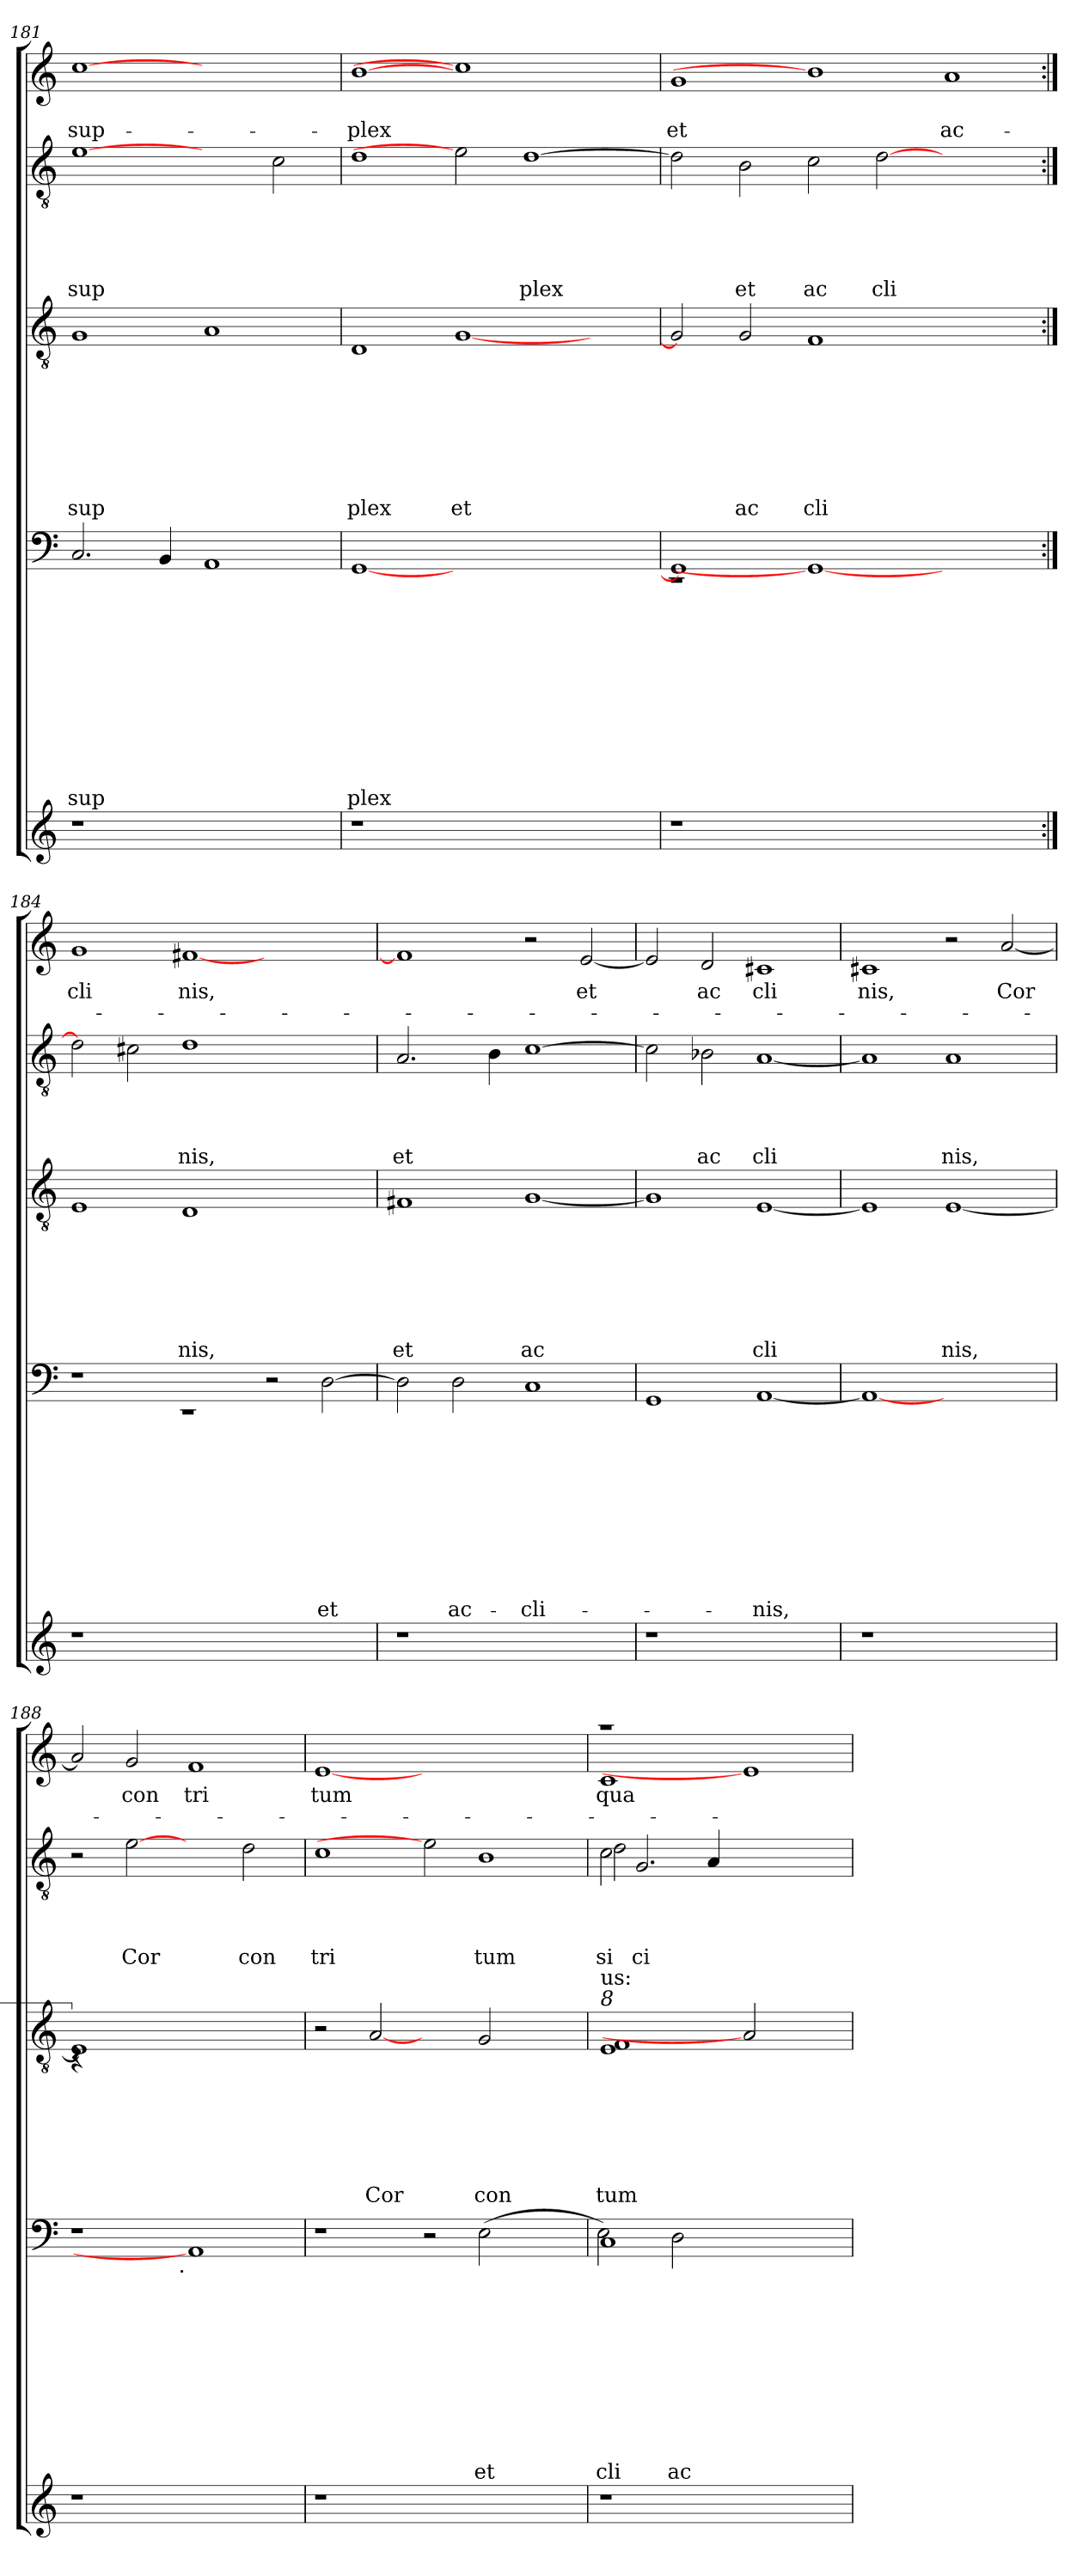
**kern	**kern	**text	**text	**text	**text	**text	**text	**text	**text	**text	**text	**text	**kern	**text	**text	**text	**text	**text	**text	**text	**text	**kern	**text	**text	**text	**text	**text	**kern	**text	**text
*part5	*part4	*part4	*part4	*part4	*part4	*part4	*part4	*part4	*part4	*part4	*part4	*part4	*part3	*part3	*part3	*part3	*part3	*part3	*part3	*part3	*part3	*part2	*part2	*part2	*part2	*part2	*part2	*part1	*part1	*part1
*staff5	*staff4	*staff4	*staff4	*staff4	*staff4	*staff4	*staff4	*staff4	*staff4	*staff4	*staff4	*staff4	*staff3	*staff3	*staff3	*staff3	*staff3	*staff3	*staff3	*staff3	*staff3	*staff2	*staff2	*staff2	*staff2	*staff2	*staff2	*staff1	*staff1	*staff1
*clefG2	*clefF4	*	*	*	*	*	*	*	*	*	*	*	*clefGv2	*	*	*	*	*	*	*	*	*clefGv2	*	*	*	*	*	*clefG2	*	*
*k[]	*k[]	*	*	*	*	*	*	*	*	*	*	*	*k[]	*	*	*	*	*	*	*	*	*k[]	*	*	*	*	*	*k[]	*	*
*C:	*C:	*	*	*	*	*	*	*	*	*	*	*	*C:	*	*	*	*	*	*	*	*	*C:	*	*	*	*	*	*C:	*	*
=181	=181	=181	=181	=181	=181	=181	=181	=181	=181	=181	=181	=181	=181	=181	=181	=181	=181	=181	=181	=181	=181	=181	=181	=181	=181	=181	=181	=181	=181	=181
!	!	!	!	!	!	!	!	!	!	!	!	!LO:LY:a	!	!	!	!	!	!	!	!	!LO:LY:b	!	!	!	!	!	!LO:LY:b	!	!	!LO:LY:b
1r	2.C/	.	.	.	.	.	.	.	.	.	.	sup	1G	.	.	.	.	.	.	.	sup	[1e	.	.	.	.	sup	[1cc	.	sup-
.	4BB/	.	.	.	.	.	.	.	.	.	.	.	.	.	.	.	.	.	.	.	.	.	.	.	.	.	.	.	.	.
1ryy	1AA	.	.	.	.	.	.	.	.	.	.	.	1A	.	.	.	.	.	.	.	.	2ryy	.	.	.	.	.	1ryy	.	.
.	.	.	.	.	.	.	.	.	.	.	.	.	.	.	.	.	.	.	.	.	.	2c\	.	.	.	.	.	.	.	.
=182	=182	=182	=182	=182	=182	=182	=182	=182	=182	=182	=182	=182	=182	=182	=182	=182	=182	=182	=182	=182	=182	=182	=182	=182	=182	=182	=182	=182	=182	=182
!	!	!	!	!	!	!	!	!	!	!	!	!LO:LY:a	!	!	!	!	!	!	!	!	!LO:LY:b	!	!	!	!	!	!	!	!	!LO:LY:b
1r	[<1GG	.	.	.	.	.	.	.	.	.	.	plex	1D	.	.	.	.	.	.	.	plex	1d	.	.	.	.	.	[1b	.	-plex
!	!	!	!	!	!	!	!	!	!	!	!	!	!	!	!	!	!	!	!	!	!LO:LY:b	!	!	!	!	!	!	!	!	!
1.ryy	1.ryy	.	.	.	.	.	.	.	.	.	.	.	[<1G	.	.	.	.	.	.	.	et	2e]	.	.	.	.	.	1cc]	.	.
!	!	!	!	!	!	!	!	!	!	!	!	!	!	!	!	!	!	!	!	!	!	!	!	!	!	!	!LO:LY:b	!	!	!
.	.	.	.	.	.	.	.	.	.	.	.	.	.	.	.	.	.	.	.	.	.	[>1d	.	.	.	.	plex	.	.	.
.	.	.	.	.	.	.	.	.	.	.	.	.	2ryy	.	.	.	.	.	.	.	.	.	.	.	.	.	.	2ryy	.	.
=183	=183	=183	=183	=183	=183	=183	=183	=183	=183	=183	=183	=183	=183	=183	=183	=183	=183	=183	=183	=183	=183	=183	=183	=183	=183	=183	=183	=183	=183	=183
*	*^	*	*	*	*	*	*	*	*	*	*	*	*	*	*	*	*	*	*	*	*	*	*	*	*	*	*	*	*	*
!	!	!	!	!	!	!	!	!	!	!	!	!	!	!	!	!	!	!	!	!	!	!	!	!	!	!	!	!	!	!	!LO:LY:b
1r	1GG]	1rEE	.	.	.	.	.	.	.	.	.	.	.	2G/]	.	.	.	.	.	.	.	.	2d\]	.	.	.	.	.	1g	.	et
!	!	!	!	!	!	!	!	!	!	!	!	!	!	!	!	!	!	!	!	!	!	!LO:LY:b	!	!	!	!	!	!LO:LY:b	!	!	!
.	.	.	.	.	.	.	.	.	.	.	.	.	.	2G/	.	.	.	.	.	.	.	ac	2B\	.	.	.	.	et	.	.	.
!	!	!	!	!	!	!	!	!	!	!	!	!	!	!	!	!	!	!	!	!	!	!LO:LY:b	!	!	!	!	!	!LO:LY:b	!	!	!
0ryy	1GG_	1ryy	.	.	.	.	.	.	.	.	.	.	.	1F	.	.	.	.	.	.	.	cli	2c\	.	.	.	.	ac	1b]	.	.
!	!	!	!	!	!	!	!	!	!	!	!	!	!	!	!	!	!	!	!	!	!	!	!	!	!	!	!	!LO:LY:b	!	!	!
.	.	.	.	.	.	.	.	.	.	.	.	.	.	.	.	.	.	.	.	.	.	.	[<2d\	.	.	.	.	cli	.	.	.
!	!	!	!	!	!	!	!	!	!	!	!	!	!	!	!	!	!	!	!	!	!	!	!	!	!	!	!	!	!	!	!LO:LY:b
.	1ryy	1ryy	.	.	.	.	.	.	.	.	.	.	.	1ryy	.	.	.	.	.	.	.	.	1ryy	.	.	.	.	.	1a	.	ac-
!!LO:LB:g=z
=184:|!	=184:|!	=184:|!	=184:|!	=184:|!	=184:|!	=184:|!	=184:|!	=184:|!	=184:|!	=184:|!	=184:|!	=184:|!	=184:|!	=184:|!	=184:|!	=184:|!	=184:|!	=184:|!	=184:|!	=184:|!	=184:|!	=184:|!	=184:|!	=184:|!	=184:|!	=184:|!	=184:|!	=184:|!	=184:|!	=184:|!	=184:|!
!	!	!	!	!	!	!	!	!	!	!	!	!	!	!	!	!	!	!	!	!	!	!	!	!	!	!	!	!	!	!LO:LY:b	!
*	*v	*v	*	*	*	*	*	*	*	*	*	*	*	*	*	*	*	*	*	*	*	*	*	*	*	*	*	*	*	*	*
1r	1r	.	.	.	.	.	.	.	.	.	.	.	1E	.	.	.	.	.	.	.	.	2d\]	.	.	.	.	.	1g	cli	.
.	.	.	.	.	.	.	.	.	.	.	.	.	.	.	.	.	.	.	.	.	.	2c#\	.	.	.	.	.	.	.	.
!	!	!	!	!	!	!	!	!	!	!	!	!	!	!	!	!	!	!	!	!LO:LY:b	!	!	!	!	!	!LO:LY:b	!	!	!LO:LY:b	!
0ryy	1rEE	.	.	.	.	.	.	.	.	.	.	.	1D	.	.	.	.	.	.	nis,	.	1d	.	.	.	nis,	.	[<1f#X	nis,	.
.	2r	.	.	.	.	.	.	.	.	.	.	.	1ryy	.	.	.	.	.	.	.	.	1ryy	.	.	.	.	.	1ryy	.	.
!	!	!	!	!	!	!	!	!	!	!	!LO:LY:b	!	!	!	!	!	!	!	!	!	!	!	!	!	!	!	!	!	!	!
.	[>2D\	.	.	.	.	.	.	.	.	.	et	.	.	.	.	.	.	.	.	.	.	.	.	.	.	.	.	.	.	.
=185	=185	=185	=185	=185	=185	=185	=185	=185	=185	=185	=185	=185	=185	=185	=185	=185	=185	=185	=185	=185	=185	=185	=185	=185	=185	=185	=185	=185	=185	=185
!	!	!	!	!	!	!	!	!	!	!	!	!	!	!	!	!	!	!	!	!LO:LY:b	!	!	!	!	!	!LO:LY:b	!	!	!	!
1r	2D\]	.	.	.	.	.	.	.	.	.	.	.	1F#X	.	.	.	.	.	.	et	.	2.A/	.	.	.	et	.	1f#]	.	.
!	!	!	!	!	!	!	!	!	!	!	!LO:LY:b	!	!	!	!	!	!	!	!	!	!	!	!	!	!	!	!	!	!	!
.	2D\	.	.	.	.	.	.	.	.	.	ac-	.	.	.	.	.	.	.	.	.	.	.	.	.	.	.	.	.	.	.
.	.	.	.	.	.	.	.	.	.	.	.	.	.	.	.	.	.	.	.	.	.	4B\	.	.	.	.	.	.	.	.
!	!	!	!	!	!	!	!	!	!	!	!LO:LY:b	!	!	!	!	!	!	!	!	!LO:LY:b	!	!	!	!	!	!	!	!	!	!
1ryy	1C	.	.	.	.	.	.	.	.	.	-cli-	.	[<1G	.	.	.	.	.	.	ac	.	[>1c	.	.	.	.	.	2r	.	.
!	!	!	!	!	!	!	!	!	!	!	!	!	!	!	!	!	!	!	!	!	!	!	!	!	!	!	!	!	!LO:LY:b	!
.	.	.	.	.	.	.	.	.	.	.	.	.	.	.	.	.	.	.	.	.	.	.	.	.	.	.	.	[<2e/	et	.
=186	=186	=186	=186	=186	=186	=186	=186	=186	=186	=186	=186	=186	=186	=186	=186	=186	=186	=186	=186	=186	=186	=186	=186	=186	=186	=186	=186	=186	=186	=186
1r	1GG	.	.	.	.	.	.	.	.	.	.	.	1G]	.	.	.	.	.	.	.	.	2c\]	.	.	.	.	.	2e/]	.	.
!	!	!	!	!	!	!	!	!	!	!	!	!	!	!	!	!	!	!	!	!	!	!	!	!	!	!LO:LY:b	!	!	!LO:LY:b	!
.	.	.	.	.	.	.	.	.	.	.	.	.	.	.	.	.	.	.	.	.	.	2B-X\	.	.	.	ac	.	2d/	ac	.
!	!	!	!	!	!	!	!	!	!	!	!LO:LY:b	!	!	!	!	!	!	!	!	!LO:LY:b	!	!	!	!	!	!LO:LY:b	!	!	!LO:LY:b	!
1ryy	[<1AA	.	.	.	.	.	.	.	.	.	-nis,	.	[<1E	.	.	.	.	.	.	cli	.	[<1A	.	.	.	cli	.	1c#X	cli	.
=187	=187	=187	=187	=187	=187	=187	=187	=187	=187	=187	=187	=187	=187	=187	=187	=187	=187	=187	=187	=187	=187	=187	=187	=187	=187	=187	=187	=187	=187	=187
!	!	!	!	!	!	!	!	!	!	!	!	!	!	!	!	!	!	!	!	!	!	!	!	!	!	!	!	!	!LO:LY:b	!
1r	1AA_	.	.	.	.	.	.	.	.	.	.	.	1E]	.	.	.	.	.	.	.	.	1A]	.	.	.	.	.	1c#	nis,	.
!	!	!	!	!	!	!	!	!	!	!	!	!	!	!	!	!	!	!	!	!LO:LY:b	!	!	!	!	!	!LO:LY:b	!	!	!	!
1ryy	1ryy	.	.	.	.	.	.	.	.	.	.	.	[<1E	.	.	.	.	.	.	nis,	.	1A	.	.	.	nis,	.	2r	.	.
!	!	!	!	!	!	!	!	!	!	!	!	!	!	!	!	!	!	!	!	!	!	!	!	!	!	!	!	!	!LO:LY:b	!
.	.	.	.	.	.	.	.	.	.	.	.	.	.	.	.	.	.	.	.	.	.	.	.	.	.	.	.	[<2a/	Cor	.
=188	=188	=188	=188	=188	=188	=188	=188	=188	=188	=188	=188	=188	=188	=188	=188	=188	=188	=188	=188	=188	=188	=188	=188	=188	=188	=188	=188	=188	=188	=188
*	*	*	*	*	*	*	*	*	*	*	*	*	*^	*	*	*	*	*	*	*	*	*	*	*	*	*	*	*	*	*
!	!	!	!	!	!	!	!	!	!	!	!	!	!	!LO:N:vis=1	!	!	!	!	!	!	!	!	!	!	!	!	!	!	!	!	!
*	*^	*	*	*	*	*	*	*	*	*	*	*	*	*	*	*	*	*	*	*	*	*	*	*	*	*	*	*	*	*	*
1r	1r	2ryy	.	.	.	.	.	.	.	.	.	.	.	1E]	32%31rC	.	.	.	.	.	.	.	.	2r	.	.	.	.	.	2a/]	.	.
!	!	!	!	!	!	!	!	!	!	!	!	!	!	!	!	!	!	!	!	!	!	!	!	!	!	!	!	!LO:LY:b	!	!	!LO:LY:b	!
.	.	4...ryy	.	.	.	.	.	.	.	.	.	.	.	.	.	.	.	.	.	.	.	.	.	[2e	.	.	.	Cor	.	2g/	con	.
!	!	!LO:TX:b:t=.	!	!	!	!	!	!	!	!	!	!	!	!	!	!	!	!	!	!	!	!	!	!	!	!	!	!	!	!	!	!
.	.	1ryy	.	.	.	.	.	.	.	.	.	.	.	.	1ryy	.	.	.	.	.	.	.	.	.	.	.	.	.	.	.	.	.
!	!	!	!	!	!	!	!	!	!	!	!	!	!	!	!	!	!	!	!	!	!	!	!	!	!	!	!	!	!	!	!LO:LY:b	!
1ryy	1AA]	.	.	.	.	.	.	.	.	.	.	.	.	1ryy	.	.	.	.	.	.	.	.	.	2ryy	.	.	.	.	.	1f	tri	.
!	!	!	!	!	!	!	!	!	!	!	!	!	!	!	!	!	!	!	!	!	!	!	!	!	!	!	!	!LO:LY:b	!	!	!	!
.	.	.	.	.	.	.	.	.	.	.	.	.	.	.	.	.	.	.	.	.	.	.	.	2d\	.	.	.	con	.	.	.	.
.	.	32ryy	.	.	.	.	.	.	.	.	.	.	.	.	32ryy	.	.	.	.	.	.	.	.	.	.	.	.	.	.	.	.	.
=189	=189	=189	=189	=189	=189	=189	=189	=189	=189	=189	=189	=189	=189	=189	=189	=189	=189	=189	=189	=189	=189	=189	=189	=189	=189	=189	=189	=189	=189	=189	=189	=189
!	!	!	!	!	!	!	!	!	!	!	!	!	!	!	!	!	!	!	!	!	!	!	!	!	!	!	!	!LO:LY:b	!	!	!LO:LY:b	!
*	*v	*v	*	*	*	*	*	*	*	*	*	*	*	*	*	*	*	*	*	*	*	*	*	*	*	*	*	*	*	*	*	*
*	*	*	*	*	*	*	*	*	*	*	*	*	*v	*v	*	*	*	*	*	*	*	*	*	*	*	*	*	*	*	*	*
1r	1r	.	.	.	.	.	.	.	.	.	.	.	2r	.	.	.	.	.	.	.	.	1c	.	.	.	tri	.	[1e	tum	.
!	!	!	!	!	!	!	!	!	!	!	!	!	!	!	!	!	!	!	!	!LO:LY:b	!	!	!	!	!	!	!	!	!	!
.	.	.	.	.	.	.	.	.	.	.	.	.	[2A	.	.	.	.	.	.	Cor	.	.	.	.	.	.	.	.	.	.
1.ryy	2r	.	.	.	.	.	.	.	.	.	.	.	2ryy	.	.	.	.	.	.	.	.	2e]	.	.	.	.	.	1.ryy	.	.
!	!	!	!	!	!	!	!	!	!	!	!LO:LY:b	!	!	!	!	!	!	!	!	!LO:LY:b	!	!	!	!	!	!LO:LY:b	!	!	!	!
.	(>2E\	.	.	.	.	.	.	.	.	.	et	.	2G/	.	.	.	.	.	.	con	.	1B	.	.	.	tum	.	.	.	.
.	2ryy	.	.	.	.	.	.	.	.	.	.	.	2ryy	.	.	.	.	.	.	.	.	.	.	.	.	.	.	.	.	.
!!LO:PB:g=z
=190	=190	=190	=190	=190	=190	=190	=190	=190	=190	=190	=190	=190	=190	=190	=190	=190	=190	=190	=190	=190	=190	=190	=190	=190	=190	=190	=190	=190	=190	=190
!	!	!	!	!	!	!	!	!	!	!	!	!	!	!	!	!	!	!	!	!	!	!LO:TX:a:t=us&colon;	!	!	!	!	!	!	!	!
!	!	!	!	!	!	!	!	!	!	!	!	!	!LO:TX:a:i:t=8	!	!	!	!	!	!	!	!	!	!	!	!	!	!	!	!	!
!	!	!	!	!	!	!	!	!	!	!	!	!	!LO:TX:a:t=us&colon;	!	!	!	!	!	!	!	!	!	!	!	!	!	!	!	!	!
!	!LO:TX:a:i:t=8	!	!	!	!	!	!	!	!	!	!	!	!	!	!	!	!	!	!	!	!	!	!	!	!	!	!	!	!	!
!	!LO:TX:a:t=us&colon;	!	!	!	!	!	!	!	!	!	!	!	!	!	!	!	!	!	!	!	!	!	!	!	!	!	!	!	!	!
!	!	!	!	!	!	!	!	!	!	!	!LO:LY:b	!	!	!	!	!	!	!	!	!LO:LY:b	!	!	!	!	!	!LO:LY:b	!	!	!	!
*	*^	*	*	*	*	*	*	*	*	*	*	*	*	*	*	*	*	*	*	*	*	*^	*	*	*	*	*	*	*	*
!	!	!	!	!	!	!	!	!	!	!	!	!	!	!	!	!	!	!	!	!	!	!	!	!	!	!	!	!LO:LY:b	!	!	!LO:LY:b	!
*	*	*	*	*	*	*	*	*	*	*	*	*	*	*	*	*	*	*	*	*	*	*	*^	*^	*	*	*	*	*	*^	*	*
1r	1C	2E\)	.	.	.	.	.	.	.	.	.	cli	.	1E 1F	.	.	.	.	.	.	tum	.	2c\	2d\	4ryy	2.ryy	.	.	.	-si	.	1raa	1c	qua-	.
!	!	!	!	!	!	!	!	!	!	!	!	!	!	!	!	!	!	!	!	!	!	!	!	!	!	!	!	!	!	!LO:LY:b	!	!	!	!	!
.	.	.	.	.	.	.	.	.	.	.	.	.	.	.	.	.	.	.	.	.	.	.	.	.	2.G/	.	.	.	.	ci-	.	.	.	.	.
!	!	!	!	!	!	!	!	!	!	!	!	!LO:LY:b	!	!	!	!	!	!	!	!	!	!	!	!	!	!	!	!	!	!	!	!	!	!	!
.	.	2D\	.	.	.	.	.	.	.	.	.	ac	.	.	.	.	.	.	.	.	.	.	1ryy	1ryy	.	.	.	.	.	.	.	.	.	.	.
.	.	.	.	.	.	.	.	.	.	.	.	.	.	.	.	.	.	.	.	.	.	.	.	.	.	4A/	.	.	.	.	.	.	.	.	.
1ryy	1ryy	1ryy	.	.	.	.	.	.	.	.	.	.	.	2A]	.	.	.	.	.	.	.	.	.	.	1ryy	1ryy	.	.	.	.	.	1e]	1ryy	.	.
.	.	.	.	.	.	.	.	.	.	.	.	.	.	2ryy	.	.	.	.	.	.	.	.	2ryy	2ryy	.	.	.	.	.	.	.	.	.	.	.
*	*	*	*	*	*	*	*	*	*	*	*	*	*	*	*	*	*	*	*	*	*	*	*v	*v	*v	*v	*	*	*	*	*	*	*	*	*
*	*v	*v	*	*	*	*	*	*	*	*	*	*	*	*	*	*	*	*	*	*	*	*	*	*	*	*	*	*	*v	*v	*	*
=	=	=	=	=	=	=	=	=	=	=	=	=	=	=	=	=	=	=	=	=	=	=	=	=	=	=	=	=	=	=
*-	*-	*-	*-	*-	*-	*-	*-	*-	*-	*-	*-	*-	*-	*-	*-	*-	*-	*-	*-	*-	*-	*-	*-	*-	*-	*-	*-	*-	*-	*-
